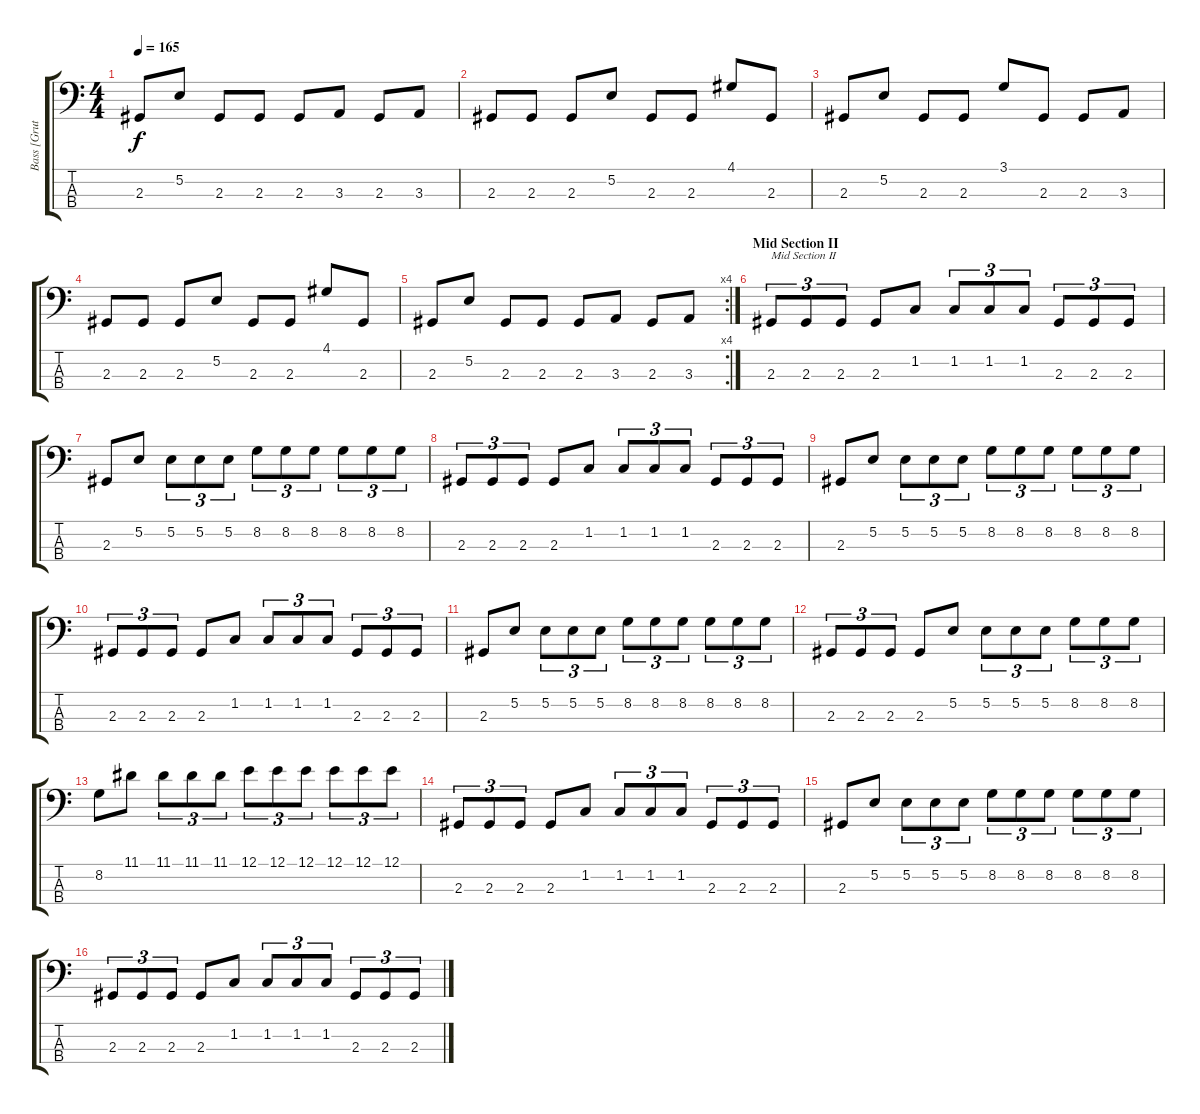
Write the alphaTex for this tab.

\track ("Bass [Grutle Kjellsson]" "Bass [Grut") {instrument electricbassfinger}
\staff {score tabs}
\tuning (E2 B1 Gb1 Db1) {hide}
\ts (4 4)
\tempo 165
\clef f4
\ks c
2.3.8{dy f} 5.2.8 2.3.8 2.3.8 2.3.8 3.3.8 2.3.8 3.3.8 |
2.3.8 2.3.8 2.3.8 5.2.8 2.3.8 2.3.8 4.1.8 2.3.8 |
2.3.8 5.2.8 2.3.8 2.3.8 3.1.8 2.3.8 2.3.8 3.3.8 |
2.3.8 2.3.8 2.3.8 5.2.8 2.3.8 2.3.8 4.1.8 2.3.8 |
\rc 4
2.3.8 5.2.8 2.3.8 2.3.8 2.3.8 3.3.8 2.3.8 3.3.8 |
\section ("" "Mid Section II")
2.3.8{tu (3 2) txt "Mid Section II"} 2.3.8{tu (3 2)} 2.3.8{tu (3 2)} 2.3.8 1.2.8 1.2.8{tu (3 2)} 1.2.8{tu (3 2)} 1.2.8{tu (3 2)} 2.3.8{tu (3 2)} 2.3.8{tu (3 2)} 2.3.8{tu (3 2)} |
2.3.8 5.2.8 5.2.8{tu (3 2)} 5.2.8{tu (3 2)} 5.2.8{tu (3 2)} 8.2.8{tu (3 2)} 8.2.8{tu (3 2)} 8.2.8{tu (3 2)} 8.2.8{tu (3 2)} 8.2.8{tu (3 2)} 8.2.8{tu (3 2)} |
2.3.8{tu (3 2)} 2.3.8{tu (3 2)} 2.3.8{tu (3 2)} 2.3.8 1.2.8 1.2.8{tu (3 2)} 1.2.8{tu (3 2)} 1.2.8{tu (3 2)} 2.3.8{tu (3 2)} 2.3.8{tu (3 2)} 2.3.8{tu (3 2)} |
2.3.8 5.2.8 5.2.8{tu (3 2)} 5.2.8{tu (3 2)} 5.2.8{tu (3 2)} 8.2.8{tu (3 2)} 8.2.8{tu (3 2)} 8.2.8{tu (3 2)} 8.2.8{tu (3 2)} 8.2.8{tu (3 2)} 8.2.8{tu (3 2)} |
2.3.8{tu (3 2)} 2.3.8{tu (3 2)} 2.3.8{tu (3 2)} 2.3.8 1.2.8 1.2.8{tu (3 2)} 1.2.8{tu (3 2)} 1.2.8{tu (3 2)} 2.3.8{tu (3 2)} 2.3.8{tu (3 2)} 2.3.8{tu (3 2)} |
2.3.8 5.2.8 5.2.8{tu (3 2)} 5.2.8{tu (3 2)} 5.2.8{tu (3 2)} 8.2.8{tu (3 2)} 8.2.8{tu (3 2)} 8.2.8{tu (3 2)} 8.2.8{tu (3 2)} 8.2.8{tu (3 2)} 8.2.8{tu (3 2)} |
2.3.8{tu (3 2)} 2.3.8{tu (3 2)} 2.3.8{tu (3 2)} 2.3.8 5.2.8 5.2.8{tu (3 2)} 5.2.8{tu (3 2)} 5.2.8{tu (3 2)} 8.2.8{tu (3 2)} 8.2.8{tu (3 2)} 8.2.8{tu (3 2)} |
8.2.8 11.1.8 11.1.8{tu (3 2)} 11.1.8{tu (3 2)} 11.1.8{tu (3 2)} 12.1.8{tu (3 2)} 12.1.8{tu (3 2)} 12.1.8{tu (3 2)} 12.1.8{tu (3 2)} 12.1.8{tu (3 2)} 12.1.8{tu (3 2)} |
2.3.8{tu (3 2)} 2.3.8{tu (3 2)} 2.3.8{tu (3 2)} 2.3.8 1.2.8 1.2.8{tu (3 2)} 1.2.8{tu (3 2)} 1.2.8{tu (3 2)} 2.3.8{tu (3 2)} 2.3.8{tu (3 2)} 2.3.8{tu (3 2)} |
2.3.8 5.2.8 5.2.8{tu (3 2)} 5.2.8{tu (3 2)} 5.2.8{tu (3 2)} 8.2.8{tu (3 2)} 8.2.8{tu (3 2)} 8.2.8{tu (3 2)} 8.2.8{tu (3 2)} 8.2.8{tu (3 2)} 8.2.8{tu (3 2)} |
2.3.8{tu (3 2)} 2.3.8{tu (3 2)} 2.3.8{tu (3 2)} 2.3.8 1.2.8 1.2.8{tu (3 2)} 1.2.8{tu (3 2)} 1.2.8{tu (3 2)} 2.3.8{tu (3 2)} 2.3.8{tu (3 2)} 2.3.8{tu (3 2)}
